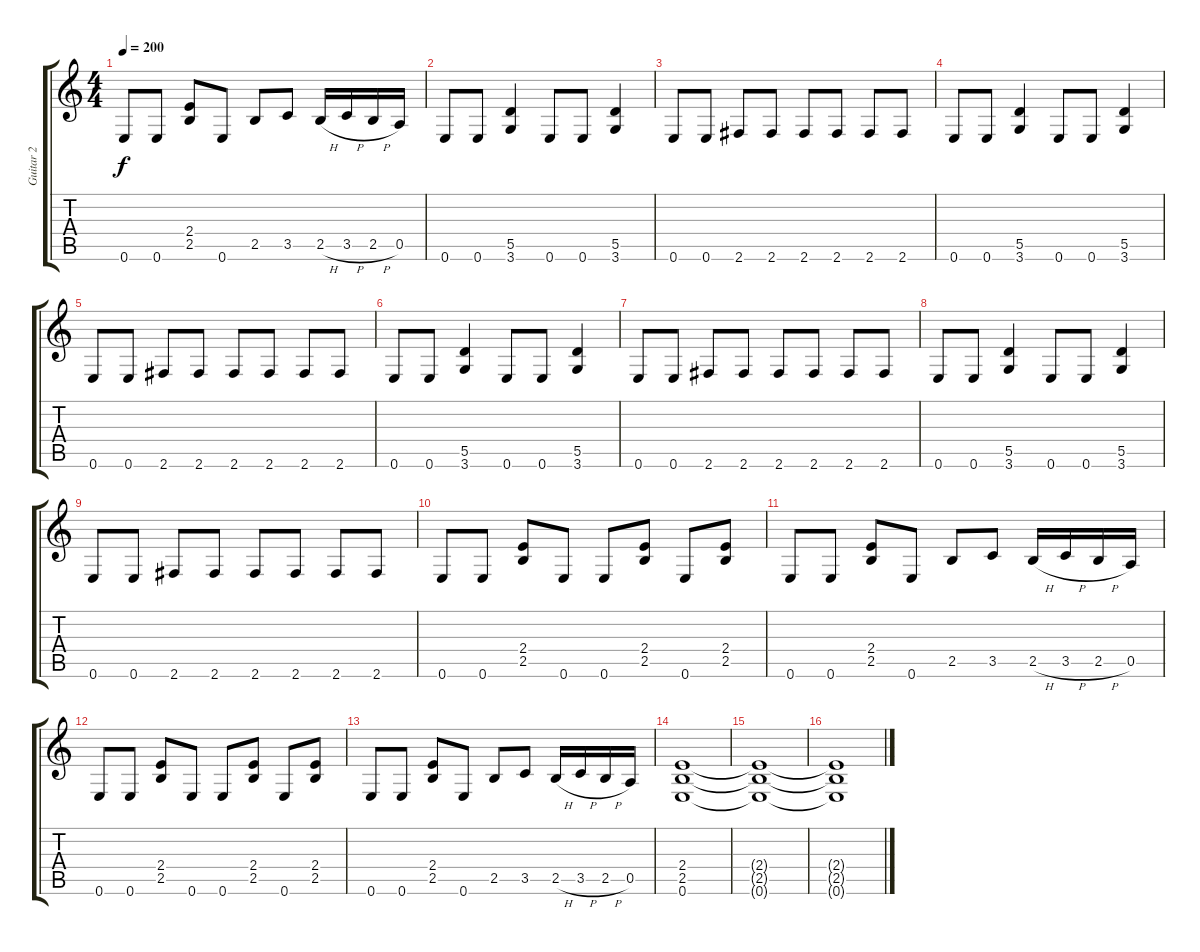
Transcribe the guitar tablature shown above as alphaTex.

\track ("Guitar 2" "Guitar 2") {instrument overdrivenguitar}
\staff {score tabs}
\tuning (E4 B3 G3 D3 A2 E2) {hide}
\ts (4 4)
\tempo 200
\clef g2
\ks c
0.6.8{dy f} 0.6.8 (2.4 2.5).8 0.6.8 2.5.8 3.5.8 2.5{h}.16 3.5{h}.16 2.5{h}.16 0.5.16 |
0.6.8 0.6.8 (5.5 3.6).4 0.6.8 0.6.8 (5.5 3.6).4 |
0.6.8 0.6.8 2.6.8 2.6.8 2.6.8 2.6.8 2.6.8 2.6.8 |
0.6.8 0.6.8 (5.5 3.6).4 0.6.8 0.6.8 (5.5 3.6).4 |
0.6.8 0.6.8 2.6.8 2.6.8 2.6.8 2.6.8 2.6.8 2.6.8 |
0.6.8 0.6.8 (5.5 3.6).4 0.6.8 0.6.8 (5.5 3.6).4 |
0.6.8 0.6.8 2.6.8 2.6.8 2.6.8 2.6.8 2.6.8 2.6.8 |
0.6.8 0.6.8 (5.5 3.6).4 0.6.8 0.6.8 (5.5 3.6).4 |
0.6.8 0.6.8 2.6.8 2.6.8 2.6.8 2.6.8 2.6.8 2.6.8 |
0.6.8 0.6.8 (2.4 2.5).8 0.6.8 0.6.8 (2.4 2.5).8 0.6.8 (2.4 2.5).8 |
0.6.8 0.6.8 (2.4 2.5).8 0.6.8 2.5.8 3.5.8 2.5{h}.16 3.5{h}.16 2.5{h}.16 0.5.16 |
0.6.8 0.6.8 (2.4 2.5).8 0.6.8 0.6.8 (2.4 2.5).8 0.6.8 (2.4 2.5).8 |
0.6.8 0.6.8 (2.4 2.5).8 0.6.8 2.5.8 3.5.8 2.5{h}.16 3.5{h}.16 2.5{h}.16 0.5.16 |
(2.4 2.5 0.6).1 |
(2.4{t} 2.5{t} 0.6{t}).1 |
(2.4{t} 2.5{t} 0.6{t}).1
